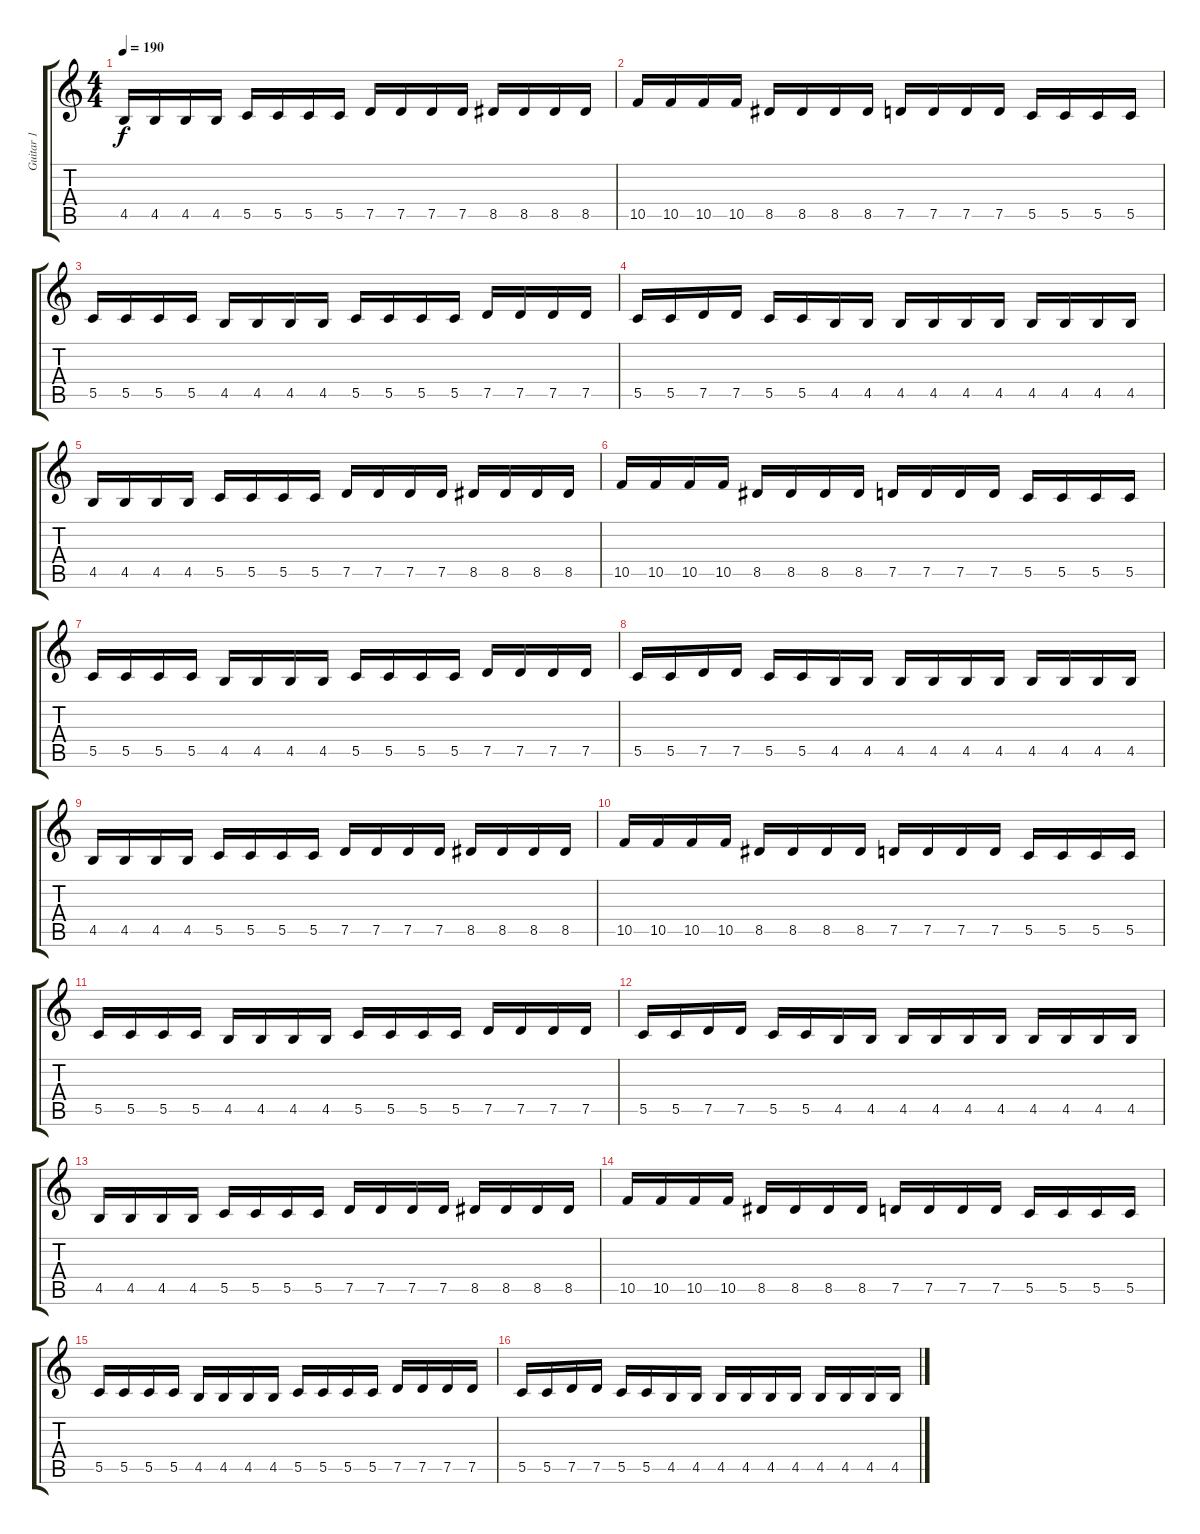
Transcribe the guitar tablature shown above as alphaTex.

\track ("Guitar 1" "Guitar 1") {instrument distortionguitar}
\staff {score tabs}
\tuning (D4 A3 F3 C3 G2 C2) {hide}
\ts (4 4)
\tempo 190
\clef g2
\ks c
4.5.16{dy f} 4.5.16 4.5.16 4.5.16 5.5.16 5.5.16 5.5.16 5.5.16 7.5.16 7.5.16 7.5.16 7.5.16 8.5.16 8.5.16 8.5.16 8.5.16 |
10.5.16 10.5.16 10.5.16 10.5.16 8.5.16 8.5.16 8.5.16 8.5.16 7.5.16 7.5.16 7.5.16 7.5.16 5.5.16 5.5.16 5.5.16 5.5.16 |
5.5.16 5.5.16 5.5.16 5.5.16 4.5.16 4.5.16 4.5.16 4.5.16 5.5.16 5.5.16 5.5.16 5.5.16 7.5.16 7.5.16 7.5.16 7.5.16 |
5.5.16 5.5.16 7.5.16 7.5.16 5.5.16 5.5.16 4.5.16 4.5.16 4.5.16 4.5.16 4.5.16 4.5.16 4.5.16 4.5.16 4.5.16 4.5.16 |
4.5.16 4.5.16 4.5.16 4.5.16 5.5.16 5.5.16 5.5.16 5.5.16 7.5.16 7.5.16 7.5.16 7.5.16 8.5.16 8.5.16 8.5.16 8.5.16 |
10.5.16 10.5.16 10.5.16 10.5.16 8.5.16 8.5.16 8.5.16 8.5.16 7.5.16 7.5.16 7.5.16 7.5.16 5.5.16 5.5.16 5.5.16 5.5.16 |
5.5.16 5.5.16 5.5.16 5.5.16 4.5.16 4.5.16 4.5.16 4.5.16 5.5.16 5.5.16 5.5.16 5.5.16 7.5.16 7.5.16 7.5.16 7.5.16 |
5.5.16 5.5.16 7.5.16 7.5.16 5.5.16 5.5.16 4.5.16 4.5.16 4.5.16 4.5.16 4.5.16 4.5.16 4.5.16 4.5.16 4.5.16 4.5.16 |
4.5.16 4.5.16 4.5.16 4.5.16 5.5.16 5.5.16 5.5.16 5.5.16 7.5.16 7.5.16 7.5.16 7.5.16 8.5.16 8.5.16 8.5.16 8.5.16 |
10.5.16 10.5.16 10.5.16 10.5.16 8.5.16 8.5.16 8.5.16 8.5.16 7.5.16 7.5.16 7.5.16 7.5.16 5.5.16 5.5.16 5.5.16 5.5.16 |
5.5.16 5.5.16 5.5.16 5.5.16 4.5.16 4.5.16 4.5.16 4.5.16 5.5.16 5.5.16 5.5.16 5.5.16 7.5.16 7.5.16 7.5.16 7.5.16 |
5.5.16 5.5.16 7.5.16 7.5.16 5.5.16 5.5.16 4.5.16 4.5.16 4.5.16 4.5.16 4.5.16 4.5.16 4.5.16 4.5.16 4.5.16 4.5.16 |
4.5.16 4.5.16 4.5.16 4.5.16 5.5.16 5.5.16 5.5.16 5.5.16 7.5.16 7.5.16 7.5.16 7.5.16 8.5.16 8.5.16 8.5.16 8.5.16 |
10.5.16 10.5.16 10.5.16 10.5.16 8.5.16 8.5.16 8.5.16 8.5.16 7.5.16 7.5.16 7.5.16 7.5.16 5.5.16 5.5.16 5.5.16 5.5.16 |
5.5.16 5.5.16 5.5.16 5.5.16 4.5.16 4.5.16 4.5.16 4.5.16 5.5.16 5.5.16 5.5.16 5.5.16 7.5.16 7.5.16 7.5.16 7.5.16 |
5.5.16 5.5.16 7.5.16 7.5.16 5.5.16 5.5.16 4.5.16 4.5.16 4.5.16 4.5.16 4.5.16 4.5.16 4.5.16 4.5.16 4.5.16 4.5.16
